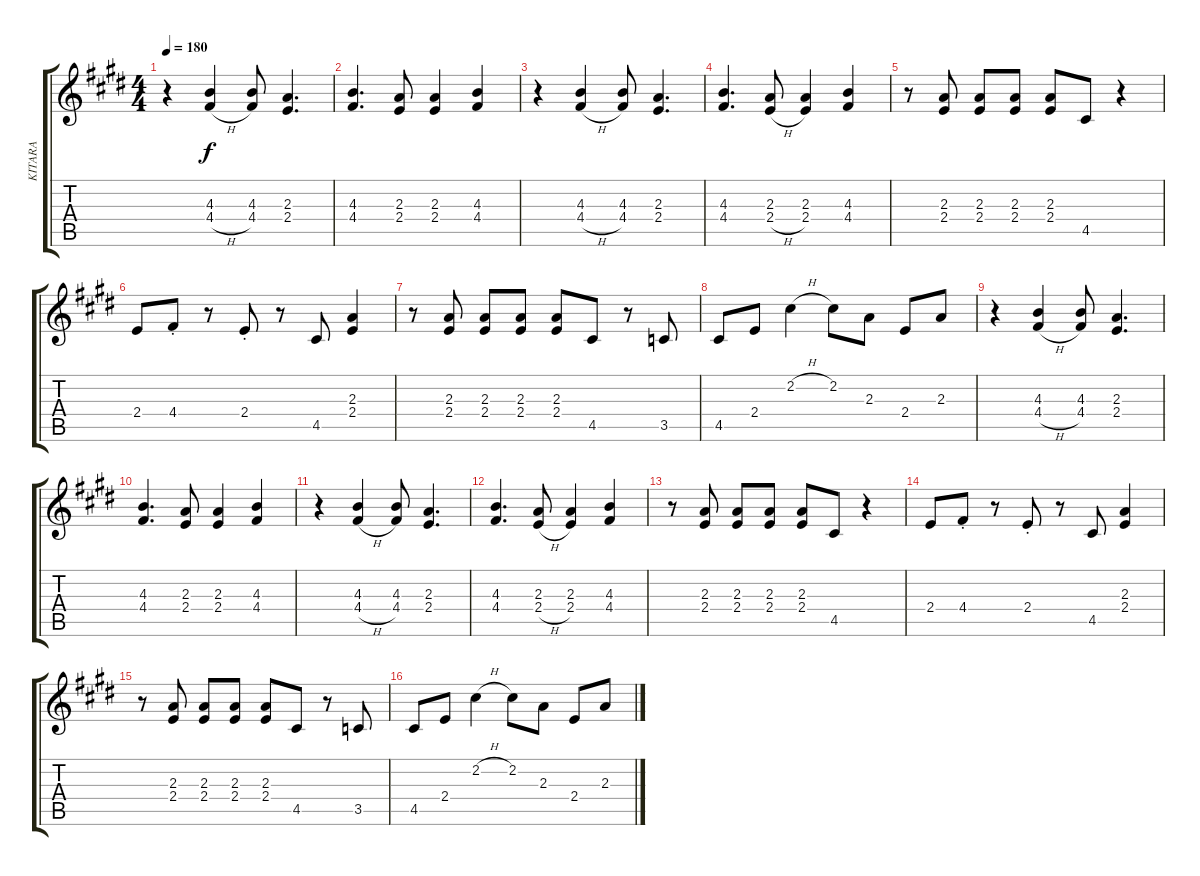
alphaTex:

\track ("KITARA" "KITARA") {instrument overdrivenguitar}
\staff {score tabs}
\tuning (E4 B3 G3 D3 A2 E2) {hide}
\ts (4 4)
\tempo 180
\clef g2
\ks e
r.4{dy f} (4.3 4.4{h}).4 (4.3 4.4).8 (2.3 2.4).4{d} |
(4.3 4.4).4{d} (2.3 2.4).8 (2.3 2.4).4 (4.3 4.4).4 |
r.4 (4.3 4.4{h}).4 (4.3 4.4).8 (2.3 2.4).4{d} |
(4.3 4.4).4{d} (2.3 2.4{h}).8 (2.3 2.4).4 (4.3 4.4).4 |
r.8 (2.3 2.4).8 (2.3 2.4).8 (2.3 2.4).8 (2.3 2.4).8 4.5.8 r.4 |
2.4.8 4.4{st}.8 r.8 2.4{st}.8 r.8 4.5.8 (2.3 2.4).4 |
r.8 (2.3 2.4).8 (2.3 2.4).8 (2.3 2.4).8 (2.3 2.4).8 4.5.8 r.8 3.5.8 |
4.5.8 2.4.8 2.2{h}.4 2.2.8 2.3.8 2.4.8 2.3.8 |
r.4 (4.3 4.4{h}).4 (4.3 4.4).8 (2.3 2.4).4{d} |
(4.3 4.4).4{d} (2.3 2.4).8 (2.3 2.4).4 (4.3 4.4).4 |
r.4 (4.3 4.4{h}).4 (4.3 4.4).8 (2.3 2.4).4{d} |
(4.3 4.4).4{d} (2.3 2.4{h}).8 (2.3 2.4).4 (4.3 4.4).4 |
r.8 (2.3 2.4).8 (2.3 2.4).8 (2.3 2.4).8 (2.3 2.4).8 4.5.8 r.4 |
2.4.8 4.4{st}.8 r.8 2.4{st}.8 r.8 4.5.8 (2.3 2.4).4 |
r.8 (2.3 2.4).8 (2.3 2.4).8 (2.3 2.4).8 (2.3 2.4).8 4.5.8 r.8 3.5.8 |
4.5.8 2.4.8 2.2{h}.4 2.2.8 2.3.8 2.4.8 2.3.8
